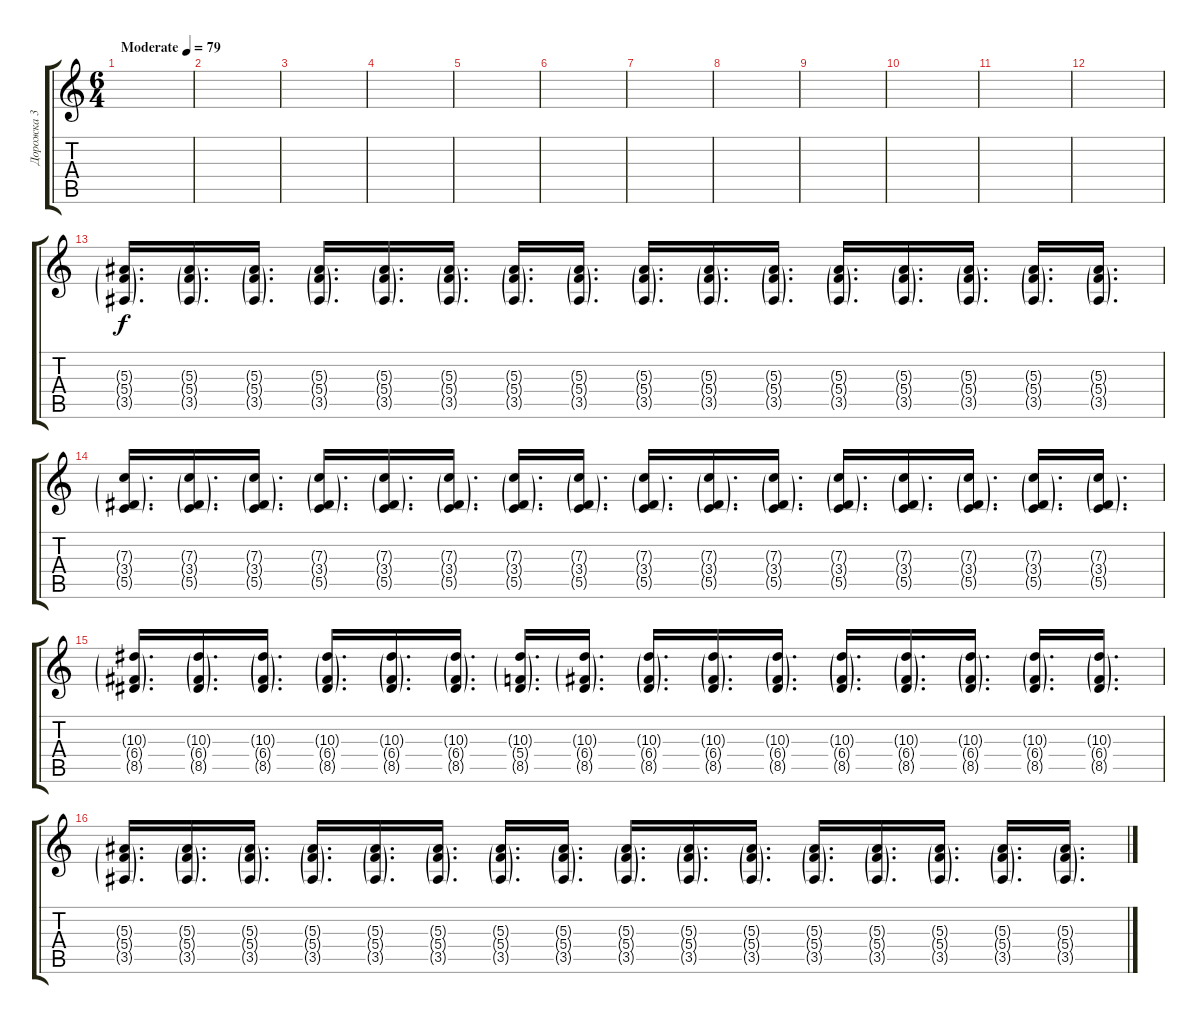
\track ("Дорожка 3" "Дорожка 3") {instrument electricguitarclean}
\staff {score tabs}
\tuning (D4 A3 F3 C3 G2 C2) {hide}
\ts (6 4)
\tempo (79 "Moderate")
\clef g2
\ks c
|
|
|
|
|
|
|
|
|
|
|
|
(5.3{g} 5.4{g} 3.5{g}).16{d} (5.3{g} 5.4{g} 3.5{g}).16{d} (5.3{g} 5.4{g} 3.5{g}).16{d} (5.3{g} 5.4{g} 3.5{g}).16{d} (5.3{g} 5.4{g} 3.5{g}).16{d} (5.3{g} 5.4{g} 3.5{g}).16{d} (5.3{g} 5.4{g} 3.5{g}).16{d} (5.3{g} 5.4{g} 3.5{g}).16{d} (5.3{g} 5.4{g} 3.5{g}).16{d} (5.3{g} 5.4{g} 3.5{g}).16{d} (5.3{g} 5.4{g} 3.5{g}).16{d} (5.3{g} 5.4{g} 3.5{g}).16{d} (5.3{g} 5.4{g} 3.5{g}).16{d} (5.3{g} 5.4{g} 3.5{g}).16{d} (5.3{g} 5.4{g} 3.5{g}).16{d} (5.3{g} 5.4{g} 3.5{g}).16{d} |
(7.3{g} 3.4{g} 5.5{g}).16{d} (7.3{g} 3.4{g} 5.5{g}).16{d} (7.3{g} 3.4{g} 5.5{g}).16{d} (7.3{g} 3.4{g} 5.5{g}).16{d} (7.3{g} 3.4{g} 5.5{g}).16{d} (7.3{g} 3.4{g} 5.5{g}).16{d} (7.3{g} 3.4{g} 5.5{g}).16{d} (7.3{g} 3.4{g} 5.5{g}).16{d} (7.3{g} 3.4{g} 5.5{g}).16{d} (7.3{g} 3.4{g} 5.5{g}).16{d} (7.3{g} 3.4{g} 5.5{g}).16{d} (7.3{g} 3.4{g} 5.5{g}).16{d} (7.3{g} 3.4{g} 5.5{g}).16{d} (7.3{g} 3.4{g} 5.5{g}).16{d} (7.3{g} 3.4{g} 5.5{g}).16{d} (7.3{g} 3.4{g} 5.5{g}).16{d} |
(10.3{g} 6.4{g} 8.5{g}).16{d} (10.3{g} 6.4{g} 8.5{g}).16{d} (10.3{g} 6.4{g} 8.5{g}).16{d} (10.3{g} 6.4{g} 8.5{g}).16{d} (10.3{g} 6.4{g} 8.5{g}).16{d} (10.3{g} 6.4{g} 8.5{g}).16{d} (10.3{g} 5.4{g} 8.5{g}).16{d} (10.3{g} 6.4{g} 8.5{g}).16{d} (10.3{g} 6.4{g} 8.5{g}).16{d} (10.3{g} 6.4{g} 8.5{g}).16{d} (10.3{g} 6.4{g} 8.5{g}).16{d} (10.3{g} 6.4{g} 8.5{g}).16{d} (10.3{g} 6.4{g} 8.5{g}).16{d} (10.3{g} 6.4{g} 8.5{g}).16{d} (10.3{g} 6.4{g} 8.5{g}).16{d} (10.3{g} 6.4{g} 8.5{g}).16{d} |
(5.3{g} 5.4{g} 3.5{g}).16{d} (5.3{g} 5.4{g} 3.5{g}).16{d} (5.3{g} 5.4{g} 3.5{g}).16{d} (5.3{g} 5.4{g} 3.5{g}).16{d} (5.3{g} 5.4{g} 3.5{g}).16{d} (5.3{g} 5.4{g} 3.5{g}).16{d} (5.3{g} 5.4{g} 3.5{g}).16{d} (5.3{g} 5.4{g} 3.5{g}).16{d} (5.3{g} 5.4{g} 3.5{g}).16{d} (5.3{g} 5.4{g} 3.5{g}).16{d} (5.3{g} 5.4{g} 3.5{g}).16{d} (5.3{g} 5.4{g} 3.5{g}).16{d} (5.3{g} 5.4{g} 3.5{g}).16{d} (5.3{g} 5.4{g} 3.5{g}).16{d} (5.3{g} 5.4{g} 3.5{g}).16{d} (5.3{g} 5.4{g} 3.5{g}).16{d}
